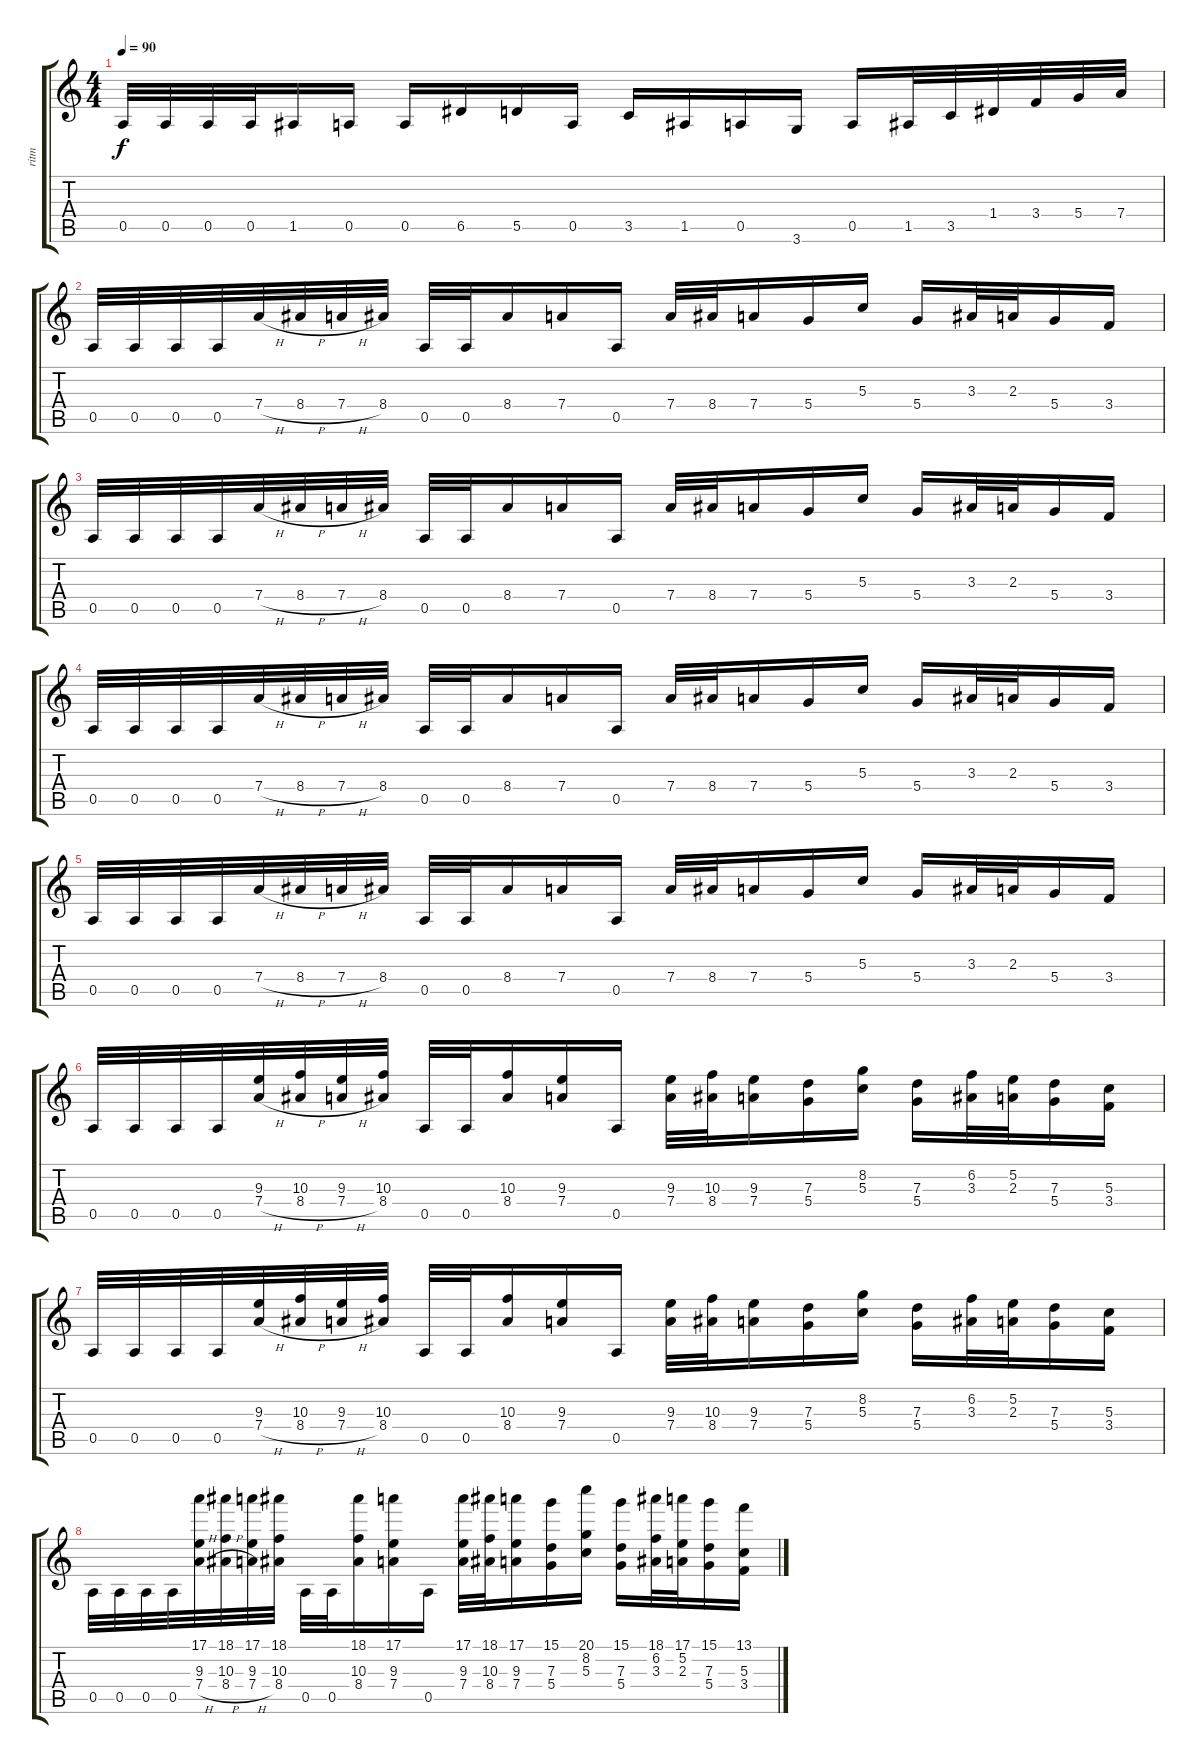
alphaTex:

\track ("ritm" "ritm") {instrument overdrivenguitar}
\staff {score tabs}
\tuning (E4 B3 G3 D3 A2 E2) {hide}
\ts (4 4)
\tempo 90
\clef g2
\ks c
0.5.32{dy f} 0.5.32 0.5.32 0.5.32 1.5.16 0.5.16 0.5.16 6.5.16 5.5.16 0.5.16 3.5.16 1.5.16 0.5.16 3.6.16 0.5.16 1.5.32 3.5.32 1.4.32 3.4.32 5.4.32 7.4.32 |
0.5.32 0.5.32 0.5.32 0.5.32 7.4{h}.32 8.4{h}.32 7.4{h}.32 8.4.32 0.5.32 0.5.32 8.4.16 7.4.16 0.5.16 7.4.32 8.4.32 7.4.16 5.4.16 5.3.16 5.4.16 3.3.32 2.3.32 5.4.16 3.4.16 |
0.5.32 0.5.32 0.5.32 0.5.32 7.4{h}.32 8.4{h}.32 7.4{h}.32 8.4.32 0.5.32 0.5.32 8.4.16 7.4.16 0.5.16 7.4.32 8.4.32 7.4.16 5.4.16 5.3.16 5.4.16 3.3.32 2.3.32 5.4.16 3.4.16 |
0.5.32 0.5.32 0.5.32 0.5.32 7.4{h}.32 8.4{h}.32 7.4{h}.32 8.4.32 0.5.32 0.5.32 8.4.16 7.4.16 0.5.16 7.4.32 8.4.32 7.4.16 5.4.16 5.3.16 5.4.16 3.3.32 2.3.32 5.4.16 3.4.16 |
0.5.32 0.5.32 0.5.32 0.5.32 7.4{h}.32 8.4{h}.32 7.4{h}.32 8.4.32 0.5.32 0.5.32 8.4.16 7.4.16 0.5.16 7.4.32 8.4.32 7.4.16 5.4.16 5.3.16 5.4.16 3.3.32 2.3.32 5.4.16 3.4.16 |
0.5.32 0.5.32 0.5.32 0.5.32 (9.3 7.4{h}).32 (10.3 8.4{h}).32 (9.3 7.4{h}).32 (10.3 8.4).32 0.5.32 0.5.32 (10.3 8.4).16 (9.3 7.4).16 0.5.16 (9.3 7.4).32 (10.3 8.4).32 (9.3 7.4).16 (7.3 5.4).16 (8.2 5.3).16 (7.3 5.4).16 (6.2 3.3).32 (5.2 2.3).32 (7.3 5.4).16 (5.3 3.4).16 |
0.5.32 0.5.32 0.5.32 0.5.32 (9.3 7.4{h}).32 (10.3 8.4{h}).32 (9.3 7.4{h}).32 (10.3 8.4).32 0.5.32 0.5.32 (10.3 8.4).16 (9.3 7.4).16 0.5.16 (9.3 7.4).32 (10.3 8.4).32 (9.3 7.4).16 (7.3 5.4).16 (8.2 5.3).16 (7.3 5.4).16 (6.2 3.3).32 (5.2 2.3).32 (7.3 5.4).16 (5.3 3.4).16 |
0.5.32 0.5.32 0.5.32 0.5.32 (17.1 9.3 7.4{h}).32 (18.1 10.3 8.4{h}).32 (17.1 9.3 7.4{h}).32 (18.1 10.3 8.4).32 0.5.32 0.5.32 (18.1 10.3 8.4).16 (17.1 9.3 7.4).16 0.5.16 (17.1 9.3 7.4).32 (18.1 10.3 8.4).32 (17.1 9.3 7.4).16 (15.1 7.3 5.4).16 (20.1 8.2 5.3).16 (15.1 7.3 5.4).16 (18.1 6.2 3.3).32 (17.1 5.2 2.3).32 (15.1 7.3 5.4).16 (13.1 5.3 3.4).16
